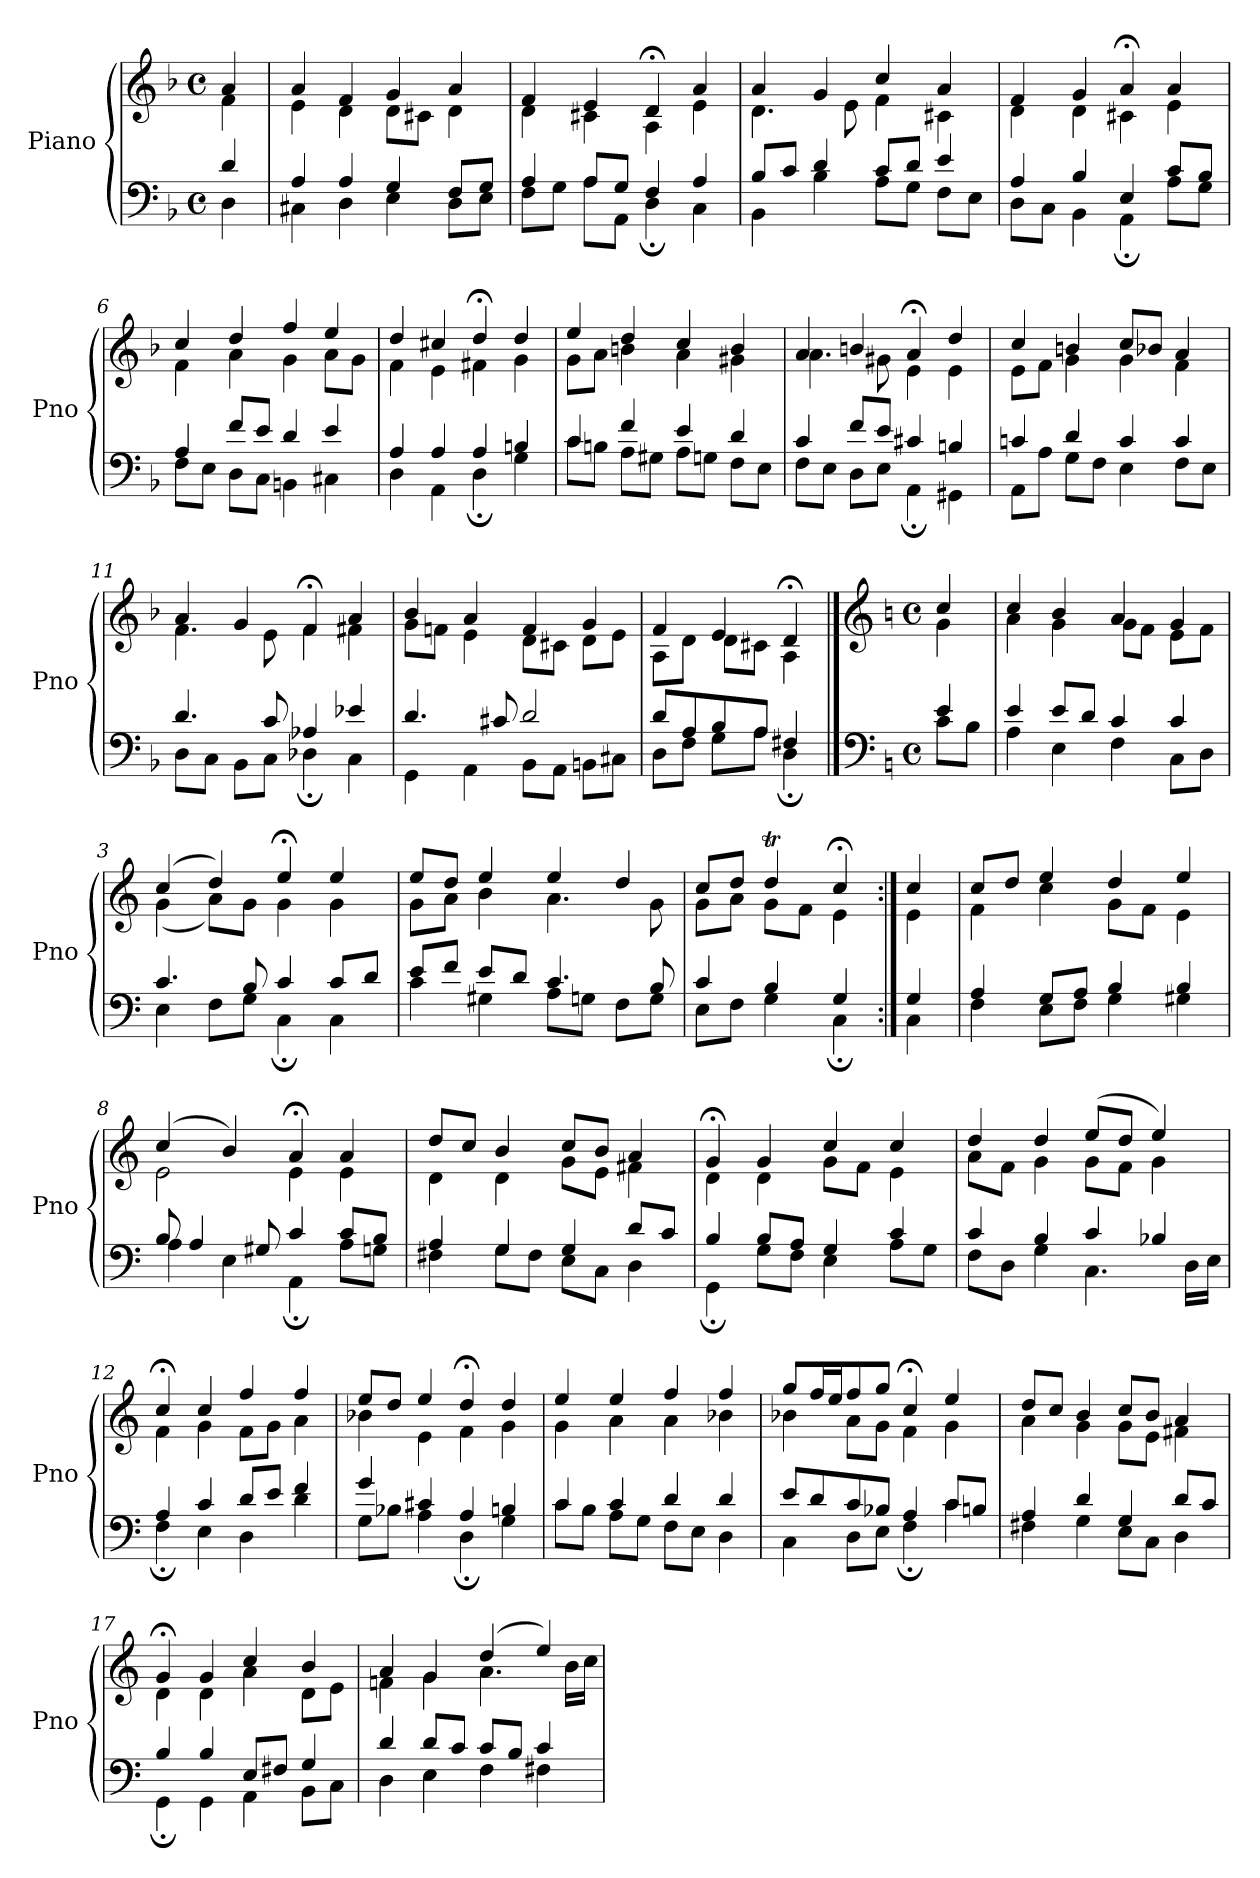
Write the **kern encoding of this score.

**kern	**kern
*part1	*part1
*staff2	*staff1
*I"Piano	*
*I'Pno	*
*clefF4	*clefG2
*k[b-]	*k[b-]
*M4/4	*M4/4
*met(c)	*met(c)
=1	=1
*^	*^
4d/	4D\	4a/	4f\
=2	=2	=2	=2
4A/	4C#X\	4a/	4e\
4A/	4D\	4f/	4d\
4G/	4E\	4g/	8d\L
.	.	.	8c#X\J
8F/L	8D\L	4a/	4d\
8G/J	8E\J	.	.
=3	=3	=3	=3
4A/	8F\L	4f/	4d\
.	8G\J	.	.
8A/L	8A\L	4e/	4c#X\
8G/J	8AA\J	.	.
4F/	4D;\	4d;</	4A\
4A/	4C\	4a/	4e\
=4	=4	=4	=4
8B-/L	4BB-\	4a/	4.d\
8c/J	.	.	.
4d/	4B-\	4g/	.
.	.	.	8e\
8c/L	8A\L	4cc/	4f\
8d/J	8G\J	.	.
4e/	8F\L	4a/	4c#X\
.	8E\J	.	.
=5	=5	=5	=5
4A/	8D\L	4f/	4d\
.	8C\J	.	.
4B-/	4BB-\	4g/	4d\
4E/	4AA;\	4a;</	4c#X\
8c/L	8A\L	4a/	4e\
8B-/J	8G\J	.	.
=6	=6	=6	=6
4A/	8F\L	4cc/	4f\
.	8E\J	.	.
8f/L	8D\L	4dd/	4a\
8e/J	8C\J	.	.
4d/	4BBn\	4ff/	4g\
4e/	4C#X\	4ee/	8a\L
.	.	.	8g\J
=7	=7	=7	=7
4A/	4D\	4dd/	4f\
4A/	4AA\	4cc#X/	4e\
4A/	4D;\	4dd;</	4f#X\
4Bn/	4G\	4dd/	4g\
=8	=8	=8	=8
4c/	8c\L	4ee/	8g\L
.	8Bn\J	.	8a\J
4f/	8A\L	4dd/	4bn\
.	8G#X\J	.	.
4e/	8A\L	4cc/	4a\
.	8Gn\J	.	.
4d/	8F\L	4b/	4g#X\
.	8E\J	.	.
=9	=9	=9	=9
4c/	8F\L	4a/	4.a\
.	8E\J	.	.
8f/L	8D\L	4bn/	.
8e/J	8E\J	.	8g#X\
4c#X/	4AA;\	4a;</	4e\
4Bn/	4GG#X\	4dd/	4e\
=10	=10	=10	=10
4cn/	8AA\L	4cc/	8e\L
.	8A\J	.	8f\J
4d/	8G\L	4bn/	4g\
.	8F\J	.	.
4c/	4E\	8cc/L	4g\
.	.	8b-X/J	.
4c/	8F\L	4a/	4f\
.	8E\J	.	.
=11	=11	=11	=11
4.d/	8D\L	4a/	4.f\
.	8C\J	.	.
.	8BB-\L	4g/	.
8c/	8C\J	.	8e\
4A-X/	4D-X;\	4f;</	4f\
4e-X/	4C\	4a/	4f#X\
=12	=12	=12	=12
4.d/	4GG\	4b-/	8g\L
.	.	.	8fn\J
.	4AA\	4a/	4e\
8c#X/	.	.	.
2d/	8BB-\L	4f/	8d\L
.	8AA\J	.	8c#X\J
.	8BBn\L	4g/	8d\L
.	8C#X\J	.	8e\J
=13	=13	=13	=13
8d/L	8D\L	4f/	8A\L
8A/	8F\J	.	8d\J
8B-/	8G\L	4e/	8d\L
8A/J	8A\J	.	8c#X\J
4F#X/	4D;\	4d;</	4A\
==1	==1	==1	==1
*clefF4	*	*clefG2	*
*k[]	*	*k[]	*
*M4/4	*	*M4/4	*
*met(c)	*	*met(c)	*
4e/	8c\L	4cc/	4g\
.	8B\J	.	.
=2	=2	=2	=2
4e/	4A\	4cc/	4a\
8e/L	4E\	4b/	4g\
8d/J	.	.	.
4c/	4F\	4a/	8g\L
.	.	.	8f\J
4c/	8C\L	4g/	8e\L
.	8D\J	.	8f\J
=3	=3	=3	=3
4.c/	4E\	(>4cc/	(<4g\
.	8F\L	4dd/)	8a\L)
8B/	8G\J	.	8g\J
4c/	4C;\	4ee;</	4g\
8c/L	4C\	4ee/	4g\
8d/J	.	.	.
=4	=4	=4	=4
8e/L	4c\	8ee/L	8g\L
8f/J	.	8dd/J	8a\J
8e/L	4G#X\	4ee/	4b\
8d/J	.	.	.
4.c/	8A\L	4ee/	4.a\
.	8Gn\J	.	.
.	8F\L	4dd/	.
8B/	8G\J	.	8g\
=5	=5	=5	=5
4c/	8E\L	8cc/L	8g\L
.	8F\J	8dd/J	8a\J
4B/	4G\	4ddT/	8g\L
.	.	.	8f\J
4G/	4C;\	4cc;</	4e\
=6:|!	=6:|!	=6:|!	=6:|!
4G/	4C\	4cc/	4e\
=7	=7	=7	=7
4A/	4F\	8cc/L	4f\
.	.	8dd/J	.
8G/L	8E\L	4ee/	4cc\
8A/J	8F\J	.	.
4B/	4G\	4dd/	8g\L
.	.	.	8f\J
4B/	4G#X\	4ee/	4e\
=8	=8	=8	=8
8B/	4A\	(>4cc/	2e\
4A/	.	.	.
.	4E\	4b/)	.
8G#X/	.	.	.
4c/	4AA;\	4a;</	4e\
8c/L	8A\L	4a/	4e\
8B/J	8Gn\J	.	.
=9	=9	=9	=9
4A/	4F#X\	8dd/L	4d\
.	.	8cc/J	.
4G/	8G\L	4b/	4d\
.	8F#\J	.	.
4G/	8E\L	8cc/L	8g\L
.	8C\J	8b/J	8e\J
8d/L	4D\	4a/	4f#X\
8c/J	.	.	.
=10	=10	=10	=10
4B/	4GG;\	4g;</	4d\
8B/L	8G\L	4g/	4d\
8A/J	8F\J	.	.
4G/	4E\	4cc/	8g\L
.	.	.	8f\J
4c/	8A\L	4cc/	4e\
.	8G\J	.	.
=11	=11	=11	=11
4c/	8F\L	4dd/	8a\L
.	8D\J	.	8f\J
4B/	4G\	4dd/	4g\
4c/	4.C\	(>8ee/L	8g\L
.	.	8dd/J	8f\J
4B-X/	.	4ee/)	4g\
.	16D\LL	.	.
.	16E\JJ	.	.
=12	=12	=12	=12
4A/	4F;\	4cc;</	4f\
4c/	4E\	4cc/	4g\
8d/L	4D\	4ff/	8f\L
8e/J	.	.	8g\J
4f/	4d\	4ff/	4a\
=13	=13	=13	=13
4g/	8G\L	8ee/L	4b-X\
.	8B-X\J	8dd/J	.
4c#X/	4A\	4ee/	4e\
4A/	4D;\	4dd;</	4f\
4Bn/	4G\	4dd/	4g\
=14	=14	=14	=14
4c/	8c\L	4ee/	4g\
.	8B\J	.	.
4c/	8A\L	4ee/	4a\
.	8G\J	.	.
4d/	8F\L	4ff/	4a\
.	8E\J	.	.
4d/	4D\	4ff/	4b-X\
=15	=15	=15	=15
8e/L	4C\	8gg/L	4b-X\
8d/	.	16ff/L	.
.	.	16ee/J	.
8c/	8D\L	8ff/	8a\L
8B-X/J	8E\J	8gg/J	8g\J
4A/	4F;\	4cc;</	4f\
8c/L	4c\	4ee/	4g\
8Bn/J	.	.	.
=16	=16	=16	=16
4A/	4F#X\	8dd/L	4a\
.	.	8cc/J	.
4d/	4G\	4b/	4g\
4G/	8E\L	8cc/L	8g\L
.	8C\J	8b/J	8e\J
8d/L	4D\	4a/	4f#X\
8c/J	.	.	.
=17	=17	=17	=17
4B/	4GG;\	4g;</	4d\
4B/	4GG\	4g/	4d\
8E/L	4AA\	4cc/	4a\
8F#X/J	.	.	.
4G/	8BB\L	4b/	8d\L
.	8C\J	.	8e\J
=18	=18	=18	=18
4d/	4D\	4a/	4fn\
8d/L	4E\	4g/	4g\
8c/J	.	.	.
8c/L	4F\	(>4dd/	4.a\
8B/J	.	.	.
4c/	4F#X\	4ee/)	.
.	.	.	16b\LL
.	.	.	16cc\JJ
*v	*v	*	*
*	*v	*v
=	=
*-	*-
